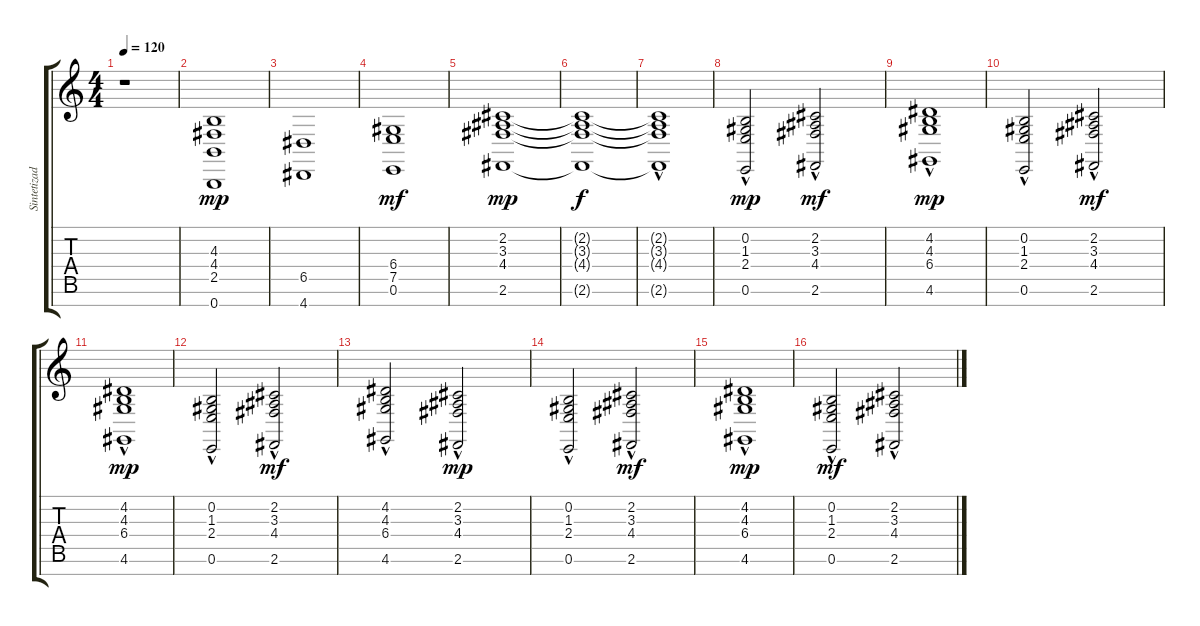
\track ("Sintetizador" "Sintetizad") {instrument pad2warm}
\staff {score tabs}
\tuning (E4 B3 G3 D3 A2 E2 B1) {hide}
\ts (4 4)
\tempo 120
\clef g2
\ks c
r.1{dy mp instrument pad2warm} |
(4.3 4.4 2.5 0.7).1 |
(6.5 4.7).1 |
(6.4 7.5 0.6).1{dy mf} |
(2.2 3.3 4.4 2.6).1{dy mp} |
(2.2{t} 3.3{t} 4.4{t} 2.6{t}).1{dy f} |
(2.2{hac t} 3.3{hac t} 4.4{t} 2.6{t}).1 |
(0.2{hac} 1.3{hac} 2.4 0.6).2{dy mp} (2.2{hac} 3.3{hac} 4.4 2.6).2{dy mf} |
(4.2{hac} 4.3{hac} 6.4 4.6).1{dy mp} |
(0.2{hac} 1.3{hac} 2.4 0.6).2 (2.2{hac} 3.3{hac} 4.4 2.6).2{dy mf} |
(4.2{hac} 4.3{hac} 6.4 4.6).1{dy mp} |
(0.2{hac} 1.3{hac} 2.4 0.6).2 (2.2{hac} 3.3{hac} 4.4 2.6).2{dy mf} |
(4.2{hac} 4.3{hac} 6.4 4.6).2 (2.2{hac} 3.3{hac} 4.4 2.6).2{dy mp} |
(0.2{hac} 1.3{hac} 2.4 0.6).2 (2.2{hac} 3.3{hac} 4.4 2.6).2{dy mf} |
(4.2{hac} 4.3{hac} 6.4 4.6).1{dy mp} |
(0.2{hac} 1.3{hac} 2.4 0.6).2{dy mf} (2.2{hac} 3.3{hac} 4.4 2.6).2
